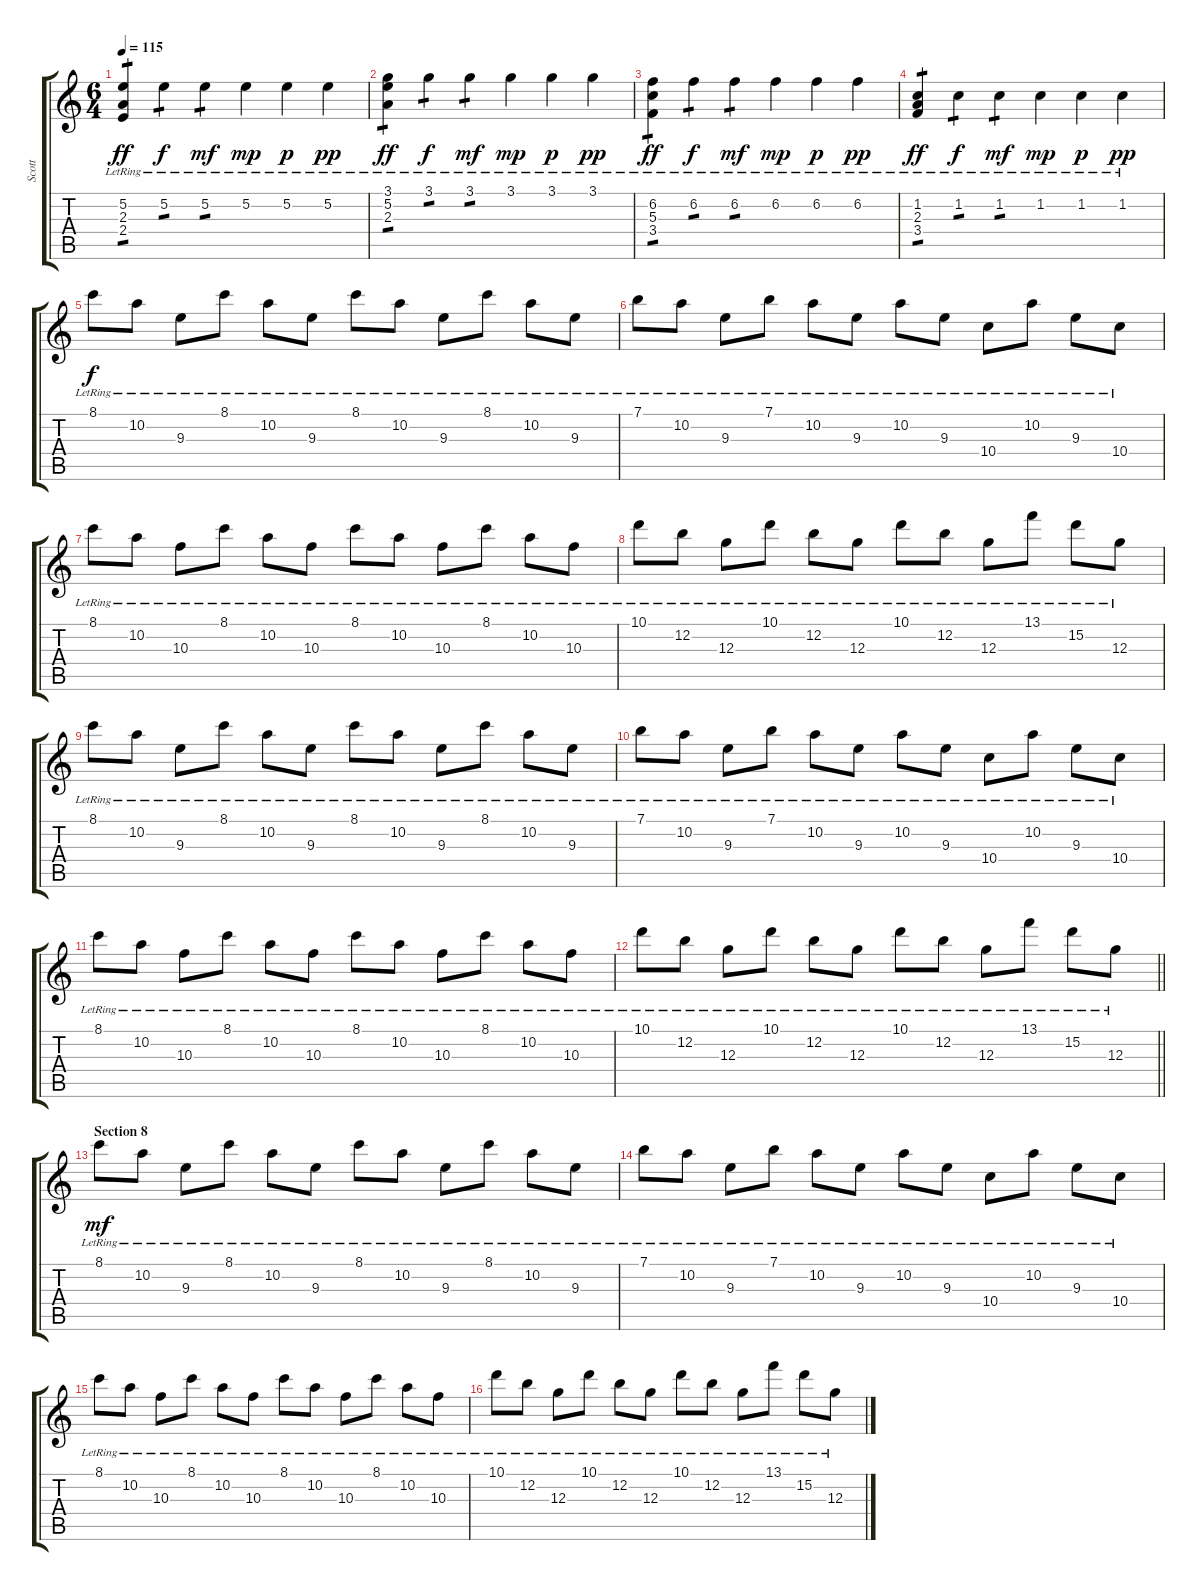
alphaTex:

\track ("Scott" "Scott") {instrument electricguitarjazz}
\staff {score tabs}
\tuning (E4 B3 G3 D3 A2 D2) {hide}
\ts (6 4)
\tempo 115
\clef g2
\ks c
(5.2{lr} 2.3{lr} 2.4{lr}).4{tp 1 dy ff} 5.2{lr}.4{tp 1 dy f} 5.2{lr}.4{tp 1 dy mf} 5.2{lr}.4{dy mp} 5.2{lr}.4{dy p} 5.2{lr}.4{dy pp} |
(3.1{lr} 5.2{lr} 2.3{lr}).4{tp 1 dy ff} 3.1{lr}.4{tp 1 dy f} 3.1{lr}.4{tp 1 dy mf} 3.1{lr}.4{dy mp} 3.1{lr}.4{dy p} 3.1{lr}.4{dy pp} |
(6.2{lr} 5.3{lr} 3.4{lr}).4{tp 1 dy ff} 6.2{lr}.4{tp 1 dy f} 6.2{lr}.4{tp 1 dy mf} 6.2{lr}.4{dy mp} 6.2{lr}.4{dy p} 6.2{lr}.4{dy pp} |
(1.2{lr} 2.3{lr} 3.4{lr}).4{tp 1 dy ff} 1.2{lr}.4{tp 1 dy f} 1.2{lr}.4{tp 1 dy mf} 1.2{lr}.4{dy mp} 1.2{lr}.4{dy p} 1.2{lr}.4{dy pp} |
8.1{lr}.8{dy f} 10.2{lr}.8 9.3{lr}.8 8.1{lr}.8 10.2{lr}.8 9.3{lr}.8 8.1{lr}.8 10.2{lr}.8 9.3{lr}.8 8.1{lr}.8 10.2{lr}.8 9.3{lr}.8 |
7.1{lr}.8 10.2{lr}.8 9.3{lr}.8 7.1{lr}.8 10.2{lr}.8 9.3{lr}.8 10.2{lr}.8 9.3{lr}.8 10.4{lr}.8 10.2{lr}.8 9.3{lr}.8 10.4{lr}.8 |
8.1{lr}.8 10.2{lr}.8 10.3{lr}.8 8.1{lr}.8 10.2{lr}.8 10.3{lr}.8 8.1{lr}.8 10.2{lr}.8 10.3{lr}.8 8.1{lr}.8 10.2{lr}.8 10.3{lr}.8 |
10.1{lr}.8 12.2{lr}.8 12.3{lr}.8 10.1{lr}.8 12.2{lr}.8 12.3{lr}.8 10.1{lr}.8 12.2{lr}.8 12.3{lr}.8 13.1{lr}.8 15.2{lr}.8 12.3{lr}.8 |
8.1{lr}.8 10.2{lr}.8 9.3{lr}.8 8.1{lr}.8 10.2{lr}.8 9.3{lr}.8 8.1{lr}.8 10.2{lr}.8 9.3{lr}.8 8.1{lr}.8 10.2{lr}.8 9.3{lr}.8 |
7.1{lr}.8 10.2{lr}.8 9.3{lr}.8 7.1{lr}.8 10.2{lr}.8 9.3{lr}.8 10.2{lr}.8 9.3{lr}.8 10.4{lr}.8 10.2{lr}.8 9.3{lr}.8 10.4{lr}.8 |
8.1{lr}.8 10.2{lr}.8 10.3{lr}.8 8.1{lr}.8 10.2{lr}.8 10.3{lr}.8 8.1{lr}.8 10.2{lr}.8 10.3{lr}.8 8.1{lr}.8 10.2{lr}.8 10.3{lr}.8 |
\barLineRight lightlight
10.1{lr}.8 12.2{lr}.8 12.3{lr}.8 10.1{lr}.8 12.2{lr}.8 12.3{lr}.8 10.1{lr}.8 12.2{lr}.8 12.3{lr}.8 13.1{lr}.8 15.2{lr}.8 12.3{lr}.8 |
\section ("" "Section 8")
8.1{lr}.8{dy mf} 10.2{lr}.8 9.3{lr}.8 8.1{lr}.8 10.2{lr}.8 9.3{lr}.8 8.1{lr}.8 10.2{lr}.8 9.3{lr}.8 8.1{lr}.8 10.2{lr}.8 9.3{lr}.8 |
7.1{lr}.8 10.2{lr}.8 9.3{lr}.8 7.1{lr}.8 10.2{lr}.8 9.3{lr}.8 10.2{lr}.8 9.3{lr}.8 10.4{lr}.8 10.2{lr}.8 9.3{lr}.8 10.4{lr}.8 |
8.1{lr}.8 10.2{lr}.8 10.3{lr}.8 8.1{lr}.8 10.2{lr}.8 10.3{lr}.8 8.1{lr}.8 10.2{lr}.8 10.3{lr}.8 8.1{lr}.8 10.2{lr}.8 10.3{lr}.8 |
10.1{lr}.8 12.2{lr}.8 12.3{lr}.8 10.1{lr}.8 12.2{lr}.8 12.3{lr}.8 10.1{lr}.8 12.2{lr}.8 12.3{lr}.8 13.1{lr}.8 15.2{lr}.8 12.3{lr}.8
